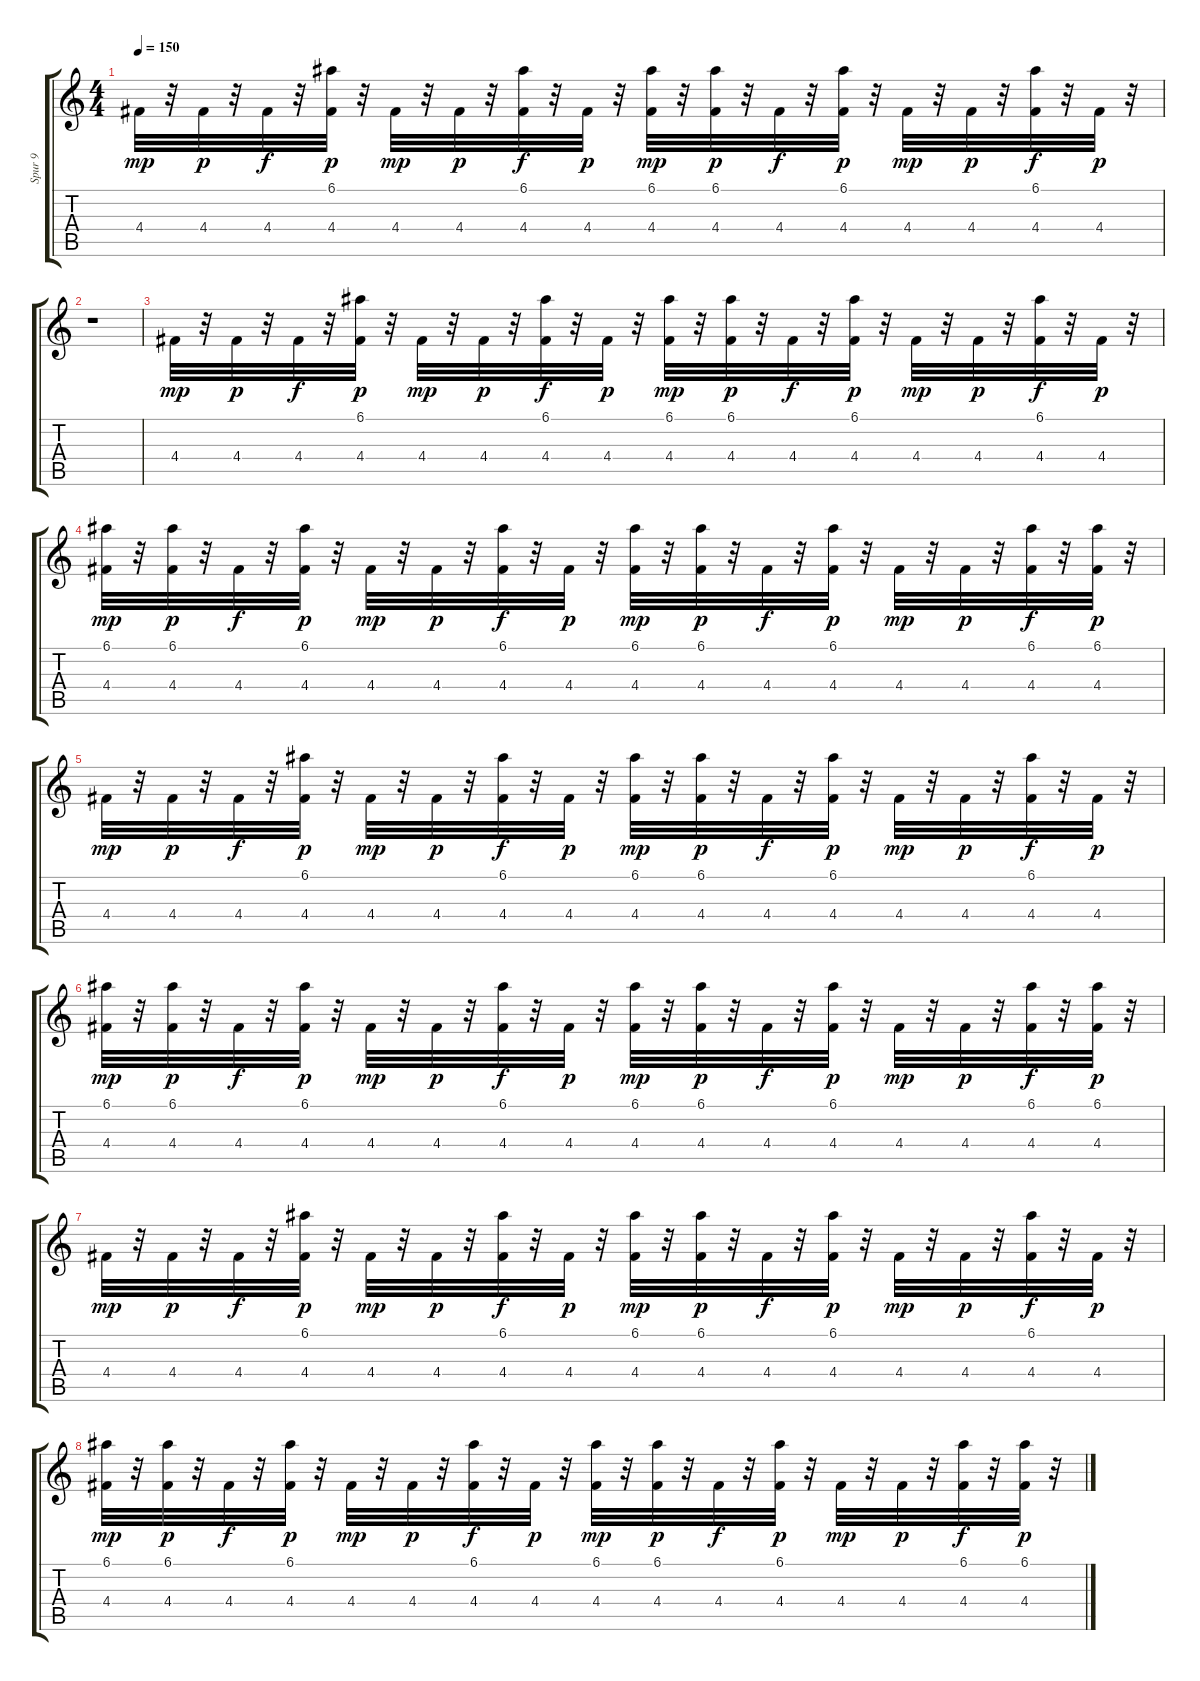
\track ("Spur 9" "Spur 9") {instrument electricguitarclean}
\staff {score tabs}
\tuning (E4 B3 G3 D3 A2 E2) {hide}
\ts (4 4)
\tempo 150
\clef g2
\ks c
4.4.32{dy mp} r.32 4.4.32{dy p} r.32 4.4.32{dy f} r.32 (6.1 4.4).32{dy p} r.32 4.4.32{dy mp} r.32 4.4.32{dy p} r.32 (6.1 4.4).32{dy f} r.32 4.4.32{dy p} r.32 (6.1 4.4).32{dy mp} r.32 (6.1 4.4).32{dy p} r.32 4.4.32{dy f} r.32 (6.1 4.4).32{dy p} r.32 4.4.32{dy mp} r.32 4.4.32{dy p} r.32 (6.1 4.4).32{dy f} r.32 4.4.32{dy p} r.32 |
r.1 |
4.4.32{dy mp} r.32 4.4.32{dy p} r.32 4.4.32{dy f} r.32 (6.1 4.4).32{dy p} r.32 4.4.32{dy mp} r.32 4.4.32{dy p} r.32 (6.1 4.4).32{dy f} r.32 4.4.32{dy p} r.32 (6.1 4.4).32{dy mp} r.32 (6.1 4.4).32{dy p} r.32 4.4.32{dy f} r.32 (6.1 4.4).32{dy p} r.32 4.4.32{dy mp} r.32 4.4.32{dy p} r.32 (6.1 4.4).32{dy f} r.32 4.4.32{dy p} r.32 |
(6.1 4.4).32{dy mp} r.32 (6.1 4.4).32{dy p} r.32 4.4.32{dy f} r.32 (6.1 4.4).32{dy p} r.32 4.4.32{dy mp} r.32 4.4.32{dy p} r.32 (6.1 4.4).32{dy f} r.32 4.4.32{dy p} r.32 (6.1 4.4).32{dy mp} r.32 (6.1 4.4).32{dy p} r.32 4.4.32{dy f} r.32 (6.1 4.4).32{dy p} r.32 4.4.32{dy mp} r.32 4.4.32{dy p} r.32 (6.1 4.4).32{dy f} r.32 (6.1 4.4).32{dy p} r.32 |
4.4.32{dy mp} r.32 4.4.32{dy p} r.32 4.4.32{dy f} r.32 (6.1 4.4).32{dy p} r.32 4.4.32{dy mp} r.32 4.4.32{dy p} r.32 (6.1 4.4).32{dy f} r.32 4.4.32{dy p} r.32 (6.1 4.4).32{dy mp} r.32 (6.1 4.4).32{dy p} r.32 4.4.32{dy f} r.32 (6.1 4.4).32{dy p} r.32 4.4.32{dy mp} r.32 4.4.32{dy p} r.32 (6.1 4.4).32{dy f} r.32 4.4.32{dy p} r.32 |
(6.1 4.4).32{dy mp} r.32 (6.1 4.4).32{dy p} r.32 4.4.32{dy f} r.32 (6.1 4.4).32{dy p} r.32 4.4.32{dy mp} r.32 4.4.32{dy p} r.32 (6.1 4.4).32{dy f} r.32 4.4.32{dy p} r.32 (6.1 4.4).32{dy mp} r.32 (6.1 4.4).32{dy p} r.32 4.4.32{dy f} r.32 (6.1 4.4).32{dy p} r.32 4.4.32{dy mp} r.32 4.4.32{dy p} r.32 (6.1 4.4).32{dy f} r.32 (6.1 4.4).32{dy p} r.32 |
4.4.32{dy mp} r.32 4.4.32{dy p} r.32 4.4.32{dy f} r.32 (6.1 4.4).32{dy p} r.32 4.4.32{dy mp} r.32 4.4.32{dy p} r.32 (6.1 4.4).32{dy f} r.32 4.4.32{dy p} r.32 (6.1 4.4).32{dy mp} r.32 (6.1 4.4).32{dy p} r.32 4.4.32{dy f} r.32 (6.1 4.4).32{dy p} r.32 4.4.32{dy mp} r.32 4.4.32{dy p} r.32 (6.1 4.4).32{dy f} r.32 4.4.32{dy p} r.32 |
(6.1 4.4).32{dy mp} r.32 (6.1 4.4).32{dy p} r.32 4.4.32{dy f} r.32 (6.1 4.4).32{dy p} r.32 4.4.32{dy mp} r.32 4.4.32{dy p} r.32 (6.1 4.4).32{dy f} r.32 4.4.32{dy p} r.32 (6.1 4.4).32{dy mp} r.32 (6.1 4.4).32{dy p} r.32 4.4.32{dy f} r.32 (6.1 4.4).32{dy p} r.32 4.4.32{dy mp} r.32 4.4.32{dy p} r.32 (6.1 4.4).32{dy f} r.32 (6.1 4.4).32{dy p} r.32
